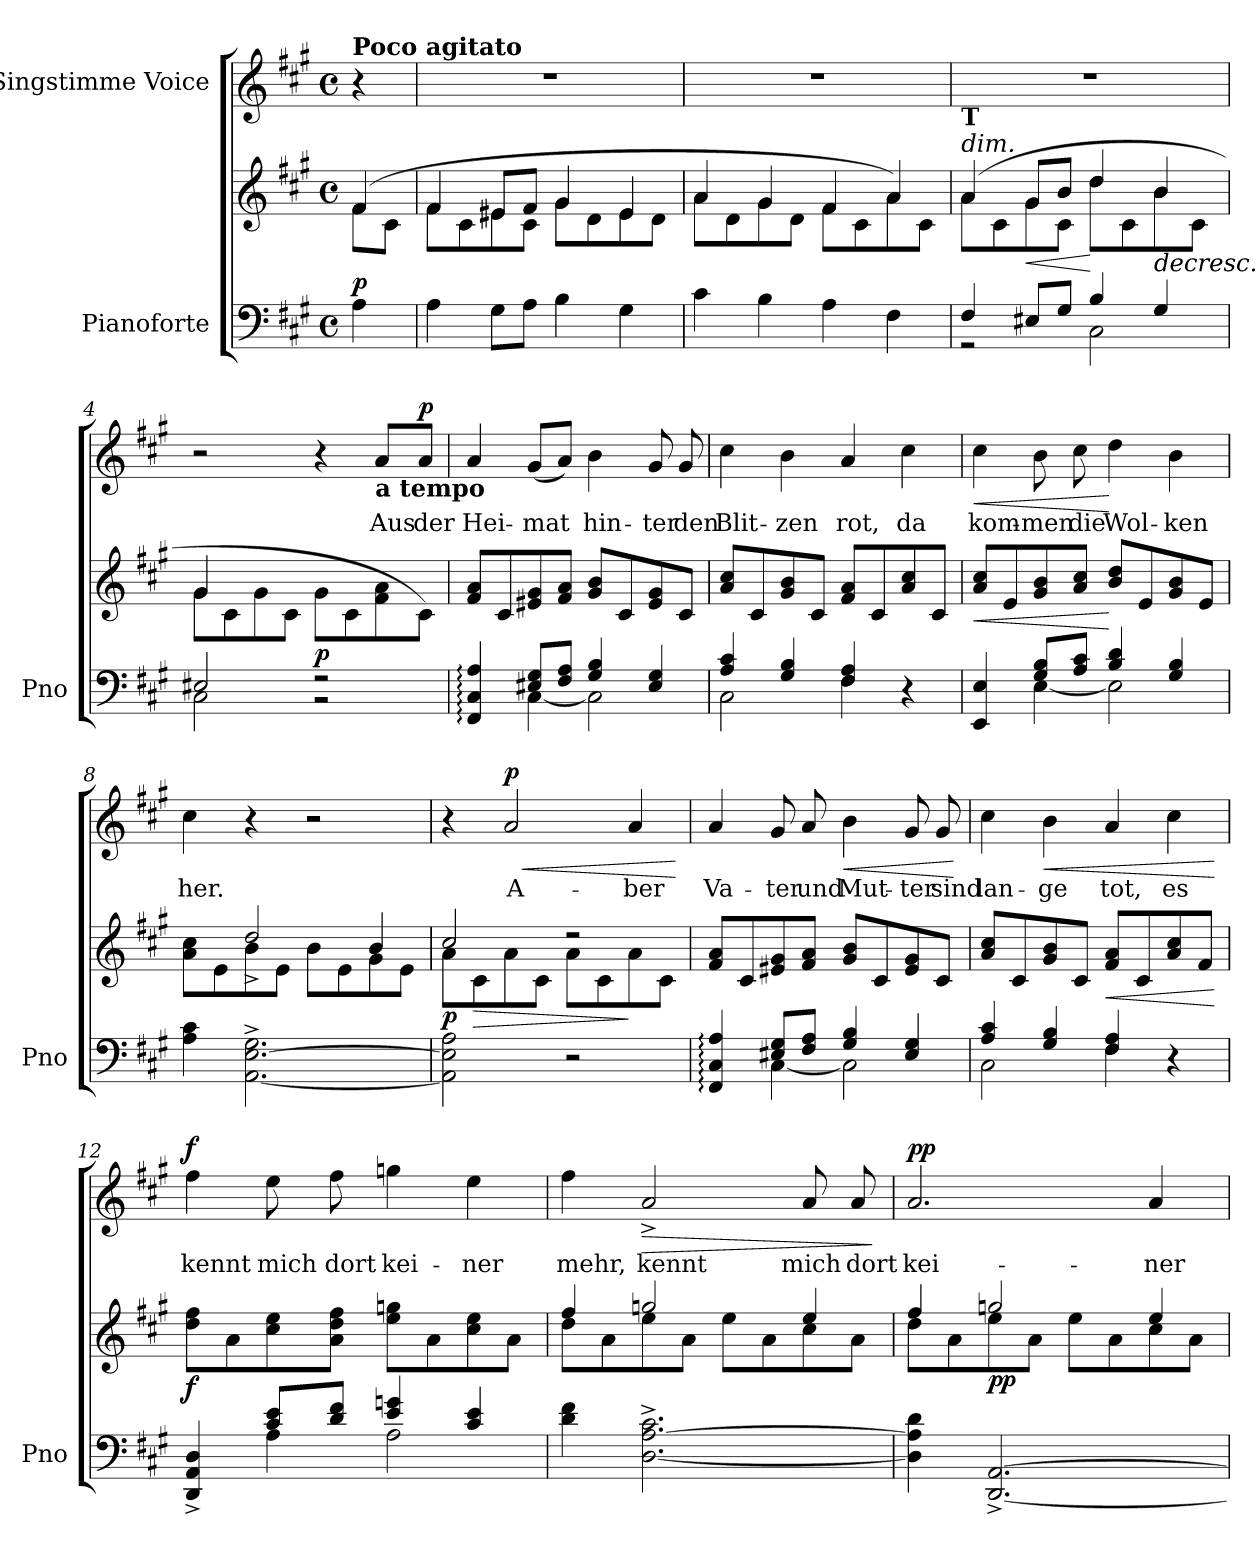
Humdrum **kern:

**kern	**kern	**dynam	**kern	**text	**dynam
*part2	*part2	*part2	*part1	*part1	*part1
*staff3	*staff2	*staff2/3	*staff1	*staff1	*staff1
*I"Pianoforte	*	*	*I"Singstimme Voice	*	*
*I'Pno	*	*	*	*	*
*clefF4	*clefG2	*	*clefG2	*	*
*k[f#c#g#]	*k[f#c#g#]	*	*k[f#c#g#]	*	*
*M4/4	*M4/4	*	*M4/4	*	*
*met(c)	*met(c)	*	*met(c)	*	*
=	=	=	=	=	=
*	*^	*	*	*	*
!	!	!	!	!LO:TX:a:B:t=Poco agitato	!	!
!	!	!	!LO:DY:a=2	!	!	!
4A\	(>4f#/	8f#\L	p	4r	.	.
.	.	8c#\J	.	.	.	.
=1	=1	=1	=1	=1	=1	=1
4A\	4f#/	8f#\L	.	1r	.	.
.	.	8c#\	.	.	.	.
8G#\L	8e#X/L	8e#\	.	.	.	.
8A\J	8f#/J	8c#\J	.	.	.	.
4B\	4g#/	8g#\L	.	.	.	.
.	.	8d\	.	.	.	.
4G#\	4e#/	8e#\	.	.	.	.
.	.	8d\J	.	.	.	.
=2	=2	=2	=2	=2	=2	=2
4c#\	4a/	8a\L	.	1r	.	.
.	.	8d\	.	.	.	.
4B\	4g#/	8g#\	.	.	.	.
.	.	8d\J	.	.	.	.
4A\	4f#/	8f#\L	.	.	.	.
.	.	8c#\	.	.	.	.
4F#\	4a/)	8a\	.	.	.	.
.	.	8c#\J	.	.	.	.
=3	=3	=3	=3	=3	=3	=3
*^	*	*	*	*	*	*
!	!	!	!	!	!LO:TX:b:B:t=T	!	!
!	!	!LO:TX:a:i:t=dim.	!	!	!	!	!
4F#/	2r	(>4a/	8a\L	.	1r	.	.
.	.	.	8c#\	.	.	.	.
!	!	!	!	!LO:HP:b	!	!	!
8E#X/L	.	8g#/L	8g#\	<	.	.	.
8G#/J	.	8b/J	8c#\J	.	.	.	.
4B/	2C#\	4dd/	8dd\L	[	.	.	.
.	.	.	8c#\	.	.	.	.
!	!	!	!	!LO:HP:b	!	!	!
4G#/	.	4b/	8b\	>	.	.	.
.	.	.	8c#\J	.	.	.	.
=4	=4	=4	=4	=4	=4	=4	=4
2E#X/	2C#\	8g#\L	4g#/	.	2r	.	.
.	.	8c#\	.	.	.	.	.
.	.	8g#\	2.ryy	.	.	.	.
.	.	8c#\J	.	.	.	.	.
!	!	!	!	!LO:DY:a=2	!	!	!
2r	2r	8g#\L	.	p	4r	.	.
.	.	8c#\	.	.	.	.	.
!	!	!	!	!	!LO:TX:b:B:t=a tempo	!	!
!	!	!	!	!	!	!LO:LY:b	!
.	.	8f#\ 8a\	.	]	8a/L	Aus	.
!	!	!	!	!	!	!LO:LY:b	!LO:DY:a
.	.	8c#\J)	.	.	8a/J	der	p
*	*	*v	*v	*	*	*	*
!!LO:LB:g=z
=5	=5	=5	=5	=5	=5	=5
!	!	!	!	!	!LO:LY:b	!
4FF#/: 4C#/: 4A/:	4ryy	8f#/ 8a/L	.	4a/	Hei-	.
.	.	8c#/	.	.	.	.
!	!	!	!	!	!LO:LY:b	!
8E#X/ 8G#/L	[4C#\	8e#X/ 8g#/	.	(<8g#/L	-mat	.
8F#/ 8A/J	.	8f#/ 8a/J	.	8a/J)	.	.
!	!	!	!	!	!LO:LY:b	!
4G#/ 4B/	2C#\]	8g#/ 8b/L	.	4b\	hin-	.
.	.	8c#/	.	.	.	.
!	!	!	!	!	!LO:LY:b	!
4E#/ 4G#/	.	8e#/ 8g#/	.	8g#/	-ter	.
!	!	!	!	!	!LO:LY:b	!
.	.	8c#/J	.	8g#/	den	.
=6	=6	=6	=6	=6	=6	=6
!	!	!	!	!	!LO:LY:b	!
4A/ 4c#/	2C#\	8a/ 8cc#/L	.	4cc#\	Blit-	.
.	.	8c#/	.	.	.	.
!	!	!	!	!	!LO:LY:b	!
4G#/ 4B/	.	8g#/ 8b/	.	4b\	-zen	.
.	.	8c#/J	.	.	.	.
!	!	!	!	!	!LO:LY:b	!
4F#/ 4A/	4F#\	8f#/ 8a/L	.	4a/	rot,	.
.	.	8c#/	.	.	.	.
!	!	!	!	!	!LO:LY:b	!
4r	4ryy	8a/ 8cc#/	.	4cc#\	da	.
.	.	8c#/J	.	.	.	.
=7	=7	=7	=7	=7	=7	=7
!	!	!	!LO:HP:b	!	!LO:LY:b	!LO:HP:b
4EE/ 4E/	4ryy	8a/ 8cc#/L	<	4cc#\	kom-	<
.	.	8e/	.	.	.	.
!	!	!	!	!	!LO:LY:b	!
8G#/ 8B/L	[4E\	8g#/ 8b/	.	8b\	-men	.
!	!	!	!	!	!LO:LY:b	!
8A/ 8c#/J	.	8a/ 8cc#/J	.	8cc#\	die	.
!	!	!	!	!	!LO:LY:b	!
4B/ 4d/	2E\]	8b/ 8dd/L	[	4dd\	Wol-	[
.	.	8e/	.	.	.	.
!	!	!	!	!	!LO:LY:b	!
4G#/ 4B/	.	8g#/ 8b/	.	4b\	-ken	.
.	.	8e/J	.	.	.	.
*v	*v	*	*	*	*	*
=8	=8	=8	=8	=8	=8
*	*^	*	*	*	*
!	!	!	!	!	!LO:LY:b	!
4A\ 4c#\	8a\ 8cc#\L	4ryy	.	4cc#\	her.	.
.	8e\	.	.	.	.	.
[2.AA\^ [2.E\^ 2.G#\^	8b\	2dd^/	.	4r	.	.
.	8e\J	.	.	.	.	.
.	8b\L	.	.	2r	.	.
.	8e\	.	.	.	.	.
.	8g#\	4b/	.	.	.	.
.	8e\J	.	.	.	.	.
!!LO:LB:g=z
=9	=9	=9	=9	=9	=9	=9
!	!	!	!LO:DY:a=2	!	!	!
2AA\] 2E\] 2A\	2cc#/	8a\L	p	4r	.	.
!	!	!	!LO:HP:b	!	!	!
.	.	8c#\	>	.	.	.
!	!	!	!	!	!LO:LY:b	!LO:HP:b
!	!	!	!	!	!	!LO:DY:n=1:a
.	.	8a\	.	2a/	A-	< p
.	.	8c#\J	.	.	.	.
2r	2r	8a\L	.	.	.	.
.	.	8c#\	.	.	.	.
!	!	!	!	!	!LO:LY:b	!
.	.	8a\	]	4a/	-ber	.
.	.	8c#\J	.	.	.	.
*	*v	*v	*	*	*	*
.	.	.	.	.	[
=10	=10	=10	=10	=10	=10
*^	*	*	*	*	*
!	!	!	!	!	!LO:LY:b	!
4FF#/: 4C#/: 4A/:	4ryy	8f#/ 8a/L	.	4a/	Va-	.
.	.	8c#/	.	.	.	.
!	!	!	!	!	!LO:LY:b	!
8E#X/ 8G#/L	[4C#\	8e#X/ 8g#/	.	8g#/	-ter	.
!	!	!	!	!	!LO:LY:b	!
8F#/ 8A/J	.	8f#/ 8a/J	.	8a/	und	.
!	!	!	!	!	!LO:LY:b	!LO:HP:b
4G#/ 4B/	2C#\]	8g#/ 8b/L	.	4b\	Mut-	<
.	.	8c#/	.	.	.	.
!	!	!	!	!	!LO:LY:b	!
4E#/ 4G#/	.	8e#/ 8g#/	.	8g#/	-ter	.
!	!	!	!	!	!LO:LY:b	!
.	.	8c#/J	.	8g#/	sind	.
*v	*v	*	*	*	*	*
.	.	.	.	.	[
=11	=11	=11	=11	=11	=11
*^	*	*	*	*	*
!	!	!	!	!	!LO:LY:b	!
4A/ 4c#/	2C#\	8a/ 8cc#/L	.	4cc#\	lan-	.
.	.	8c#/	.	.	.	.
!	!	!	!	!	!LO:LY:b	!LO:HP:b
4G#/ 4B/	.	8g#/ 8b/	.	4b\	-ge	<
.	.	8c#/J	.	.	.	.
!	!	!	!LO:HP:b	!	!LO:LY:b	!
4F#/ 4A/	4F#\	8f#/ 8a/L	<	4a/	tot,	.
.	.	8c#/	.	.	.	.
!	!	!	!	!	!LO:LY:b	!
4r	4ryy	8a/ 8cc#/	.	4cc#\	es	.
.	.	8f#/J	.	.	.	.
*v	*v	*	*	*	*	*
.	.	[	.	.	[
=12	=12	=12	=12	=12	=12
*^	*	*	*	*	*
!	!	!	!LO:DY:b	!	!LO:LY:b	!LO:DY:a
4DD/^ 4AA/^ 4D/^	4ryy	8dd\ 8ff#\L	f	4ff#\	kennt	f
.	.	8a\	.	.	.	.
!	!	!	!	!	!LO:LY:b	!
8c#/ 8e/L	4A\	8cc#\ 8ee\	.	8ee\	mich	.
!	!	!	!	!	!LO:LY:b	!
8d/ 8f#/J	.	8a\ 8dd\ 8ff#\J	.	8ff#\	dort	.
!	!	!	!	!	!LO:LY:b	!
4e/ 4gn/	2A\	8ee\ 8ggn\L	.	4ggn\	kei-	.
.	.	8a\	.	.	.	.
!	!	!	!	!	!LO:LY:b	!
4c#/ 4e/	.	8cc#\ 8ee\	.	4ee\	-ner	.
.	.	8a\J	.	.	.	.
*v	*v	*	*	*	*	*
!!LO:PB:g=z
=13	=13	=13	=13	=13	=13
*	*^	*	*	*	*
!	!	!	!	!	!LO:LY:b	!
4d\ 4f#\	4ff#/	8dd\L	.	4ff#\	mehr,	.
.	.	8a\	.	.	.	.
!	!	!	!	!	!LO:LY:b	!LO:HP:b
[2.D\^ [2.A\^ 2.c#\^	2ggn/	8ee\	.	2a^/	kennt	>
.	.	8a\J	.	.	.	.
.	.	8ee\L	.	.	.	.
.	.	8a\	.	.	.	.
!	!	!	!	!	!LO:LY:b	!
.	4ee/	8cc#\	.	8a/	mich	.
!	!	!	!	!	!LO:LY:b	!
.	.	8a\J	.	8a/	dort	.
*	*v	*v	*	*	*	*
.	.	.	.	.	]
=14	=14	=14	=14	=14	=14
*	*^	*	*	*	*
!	!	!	!	!	!LO:LY:b	!LO:DY:a
4D\] 4A\] 4d\	4ff#/	8dd\L	.	2.a/	kei-	pp
.	.	8a\	.	.	.	.
!	!	!	!LO:DY:b	!	!	!
[2.DD/^ [2.AA/^	2ggn/	8ee\	pp	.	.	.
.	.	8a\J	.	.	.	.
.	.	8ee\L	.	.	.	.
.	.	8a\	.	.	.	.
!	!	!	!	!	!LO:LY:b	!
.	4ee/	8cc#\	.	4a/	-ner	.
.	.	8a\J	.	.	.	.
*	*v	*v	*	*	*	*
=	=	=	=	=	=
*-	*-	*-	*-	*-	*-
